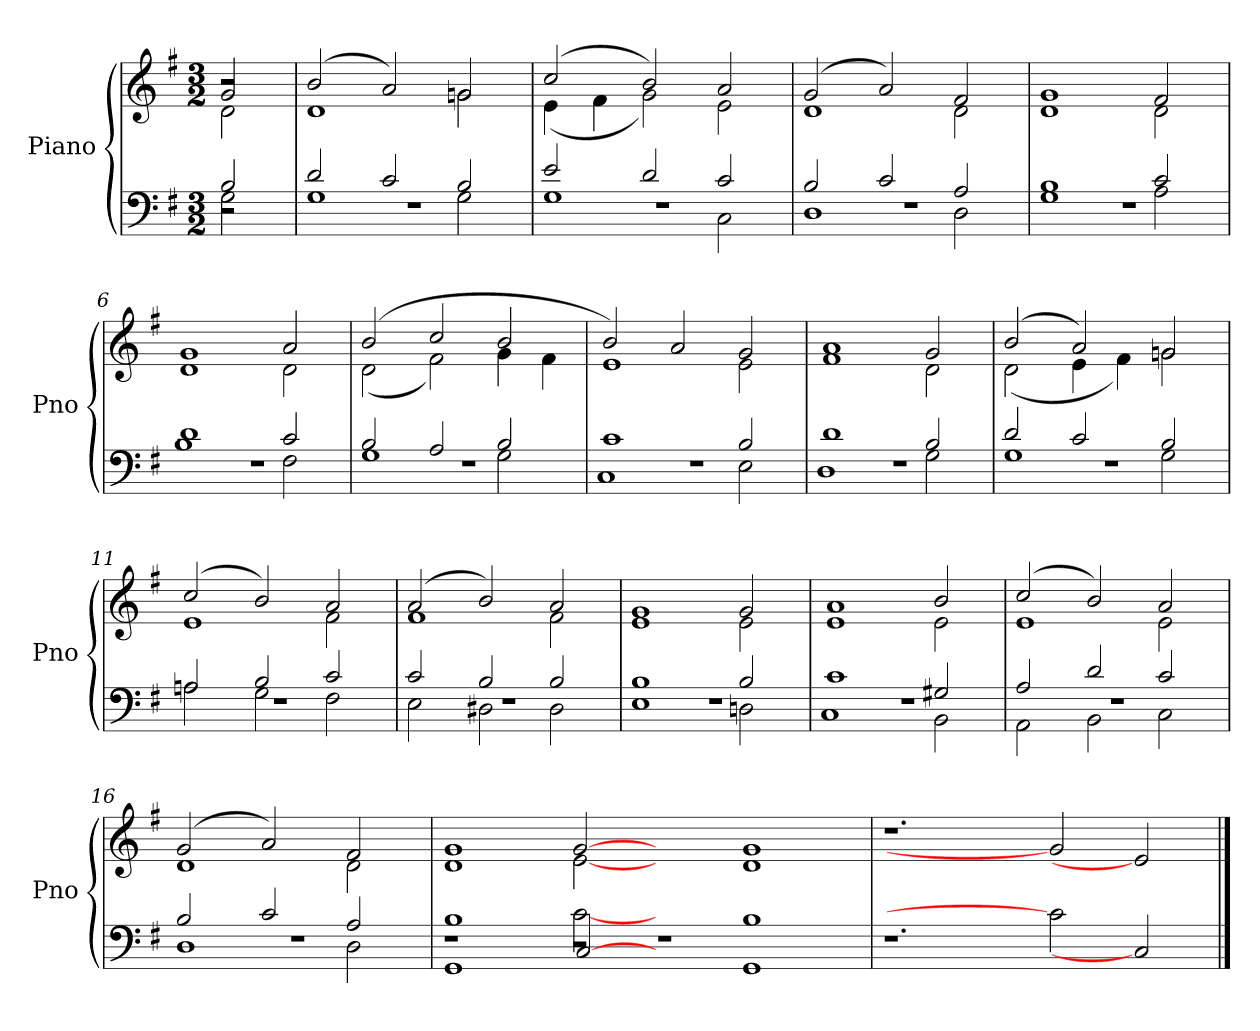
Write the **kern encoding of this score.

**kern	**kern
*part1	*part1
*staff2	*staff1
*I"Piano	*
*I'Pno	*
*clefF4	*clefG2
*k[f#]	*k[f#]
*G:	*G:
*M3/2	*M3/2
=1	=1
*^	*^
*	*^	*	*^
2r	2B/	2G\	2g/	2d\	2r
*	*	*	*	*v	*v
=2	=2	=2	=2	=2
1.r	2d/	1G	(2b/	1d
.	2c/	.	2a/)	.
.	2B/	2G\	2g/	2gn\
=3	=3	=3	=3	=3
1.r	2e/	1G	(2cc/	(4e\
.	.	.	.	4f#\
.	2d/	.	2b/)	2g\)
.	2c/	2C\	2a/	2e\
=4	=4	=4	=4	=4
1.r	2B/	1D	(2g/	1d
.	2c/	.	2a/)	.
.	2A/	2D\	2f#/	2d\
=5	=5	=5	=5	=5
1.r	1B	1G	1g	1d
.	2c/	2A\	2f#/	2d\
=6	=6	=6	=6	=6
1.r	1d	1B	1g	1d
.	2c/	2F#\	2a/	2d\
=7	=7	=7	=7	=7
1.r	2B/	1G	(2b/	(2d\
.	2A/	.	2cc/	2f#\)
.	2B/	2G\	2b/	4g\
.	.	.	.	4f#\
=8	=8	=8	=8	=8
1.r	1c	1C	2b/)	1e
.	.	.	2a/	.
.	2B/	2E\	2g/	2e\
=9	=9	=9	=9	=9
1.r	1d	1D	1a	1f#
.	2B/	2G\	2g/	2d\
!!LO:LB:g=z	!!
=10	=10	=10	=10	=10
1.r	2d/	1G	(2b/	(2d\
.	2c/	.	2a/)	4e\
.	.	.	.	4f#\)
.	2B/	2G\	2g/	2gn\
=11	=11	=11	=11	=11
1.r	2A/	2An\	(2cc/	1e
.	2B/	2G\	2b/)	.
.	2c/	2F#\	2a/	2f#\
=12	=12	=12	=12	=12
1.r	2c/	2E\	(2a/	1f#
.	2B/	2D#X\	2b/)	.
.	2B/	2D#\	2a/	2f#\
=13	=13	=13	=13	=13
1.r	1B	1E	1g	1e
.	2B/	2Dn\	2g/	2e\
=14	=14	=14	=14	=14
1.r	1c	1C	1a	1e
.	2G#X/	2BB\	2b/	2e\
=15	=15	=15	=15	=15
1.r	2A/	2AA\	(2cc/	1e
.	2d/	2BB\	2b/)	.
.	2c/	2C\	2a/	2e\
=16	=16	=16	=16	=16
1.r	2B/	1D	(2g/	1d
.	2c/	.	2a/)	.
.	2A/	2D\	2f#/	2d\
=17	=17	=17	=17	=17
1r	1B	1GG	1g	1d
2r	[2c	[2C	[2g	[2e
!LO:N:vis=1	!	!	!	!
1.r	2ryy	2ryy	2ryy	2ryy
.	1B	1GG	1g	1d
*v	*v	*v	*	*
*	*v	*v
=18	=18
1.r	1.r
2c]	2g]
2C]	2e]
==	==
*-	*-
